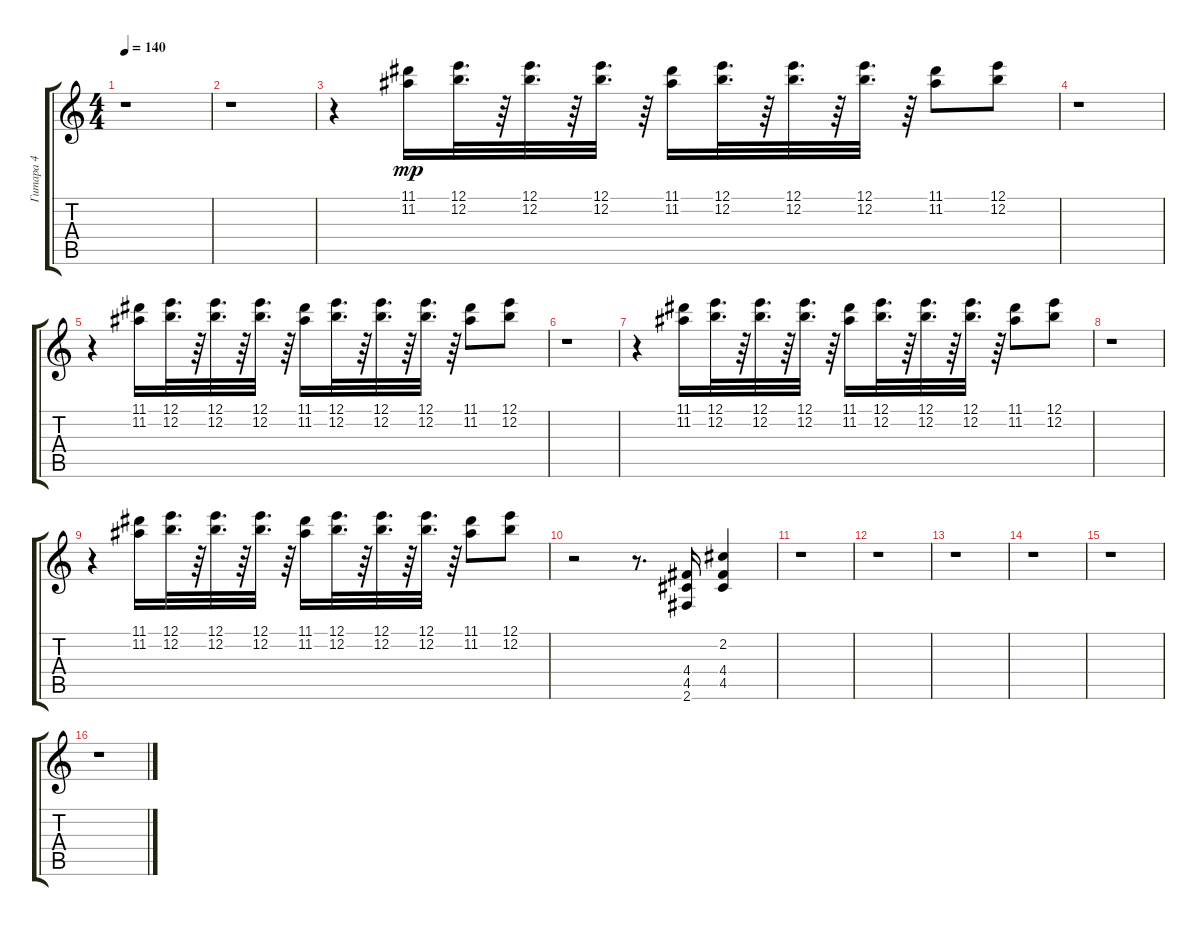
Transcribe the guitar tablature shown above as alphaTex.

\track ("Гитара 4" "Гитара 4") {instrument distortionguitar}
\staff {score tabs}
\tuning (E4 B3 G3 D3 A2 E2) {hide}
\ts (4 4)
\tempo 140
\clef g2
\ks c
r.1{dy mp} |
r.1 |
r.4 (11.1 11.2).16 (12.1 12.2).32{d} r.64 (12.1 12.2).32{d} r.64 (12.1 12.2).32{d} r.64 (11.1 11.2).16 (12.1 12.2).32{d} r.64 (12.1 12.2).32{d} r.64 (12.1 12.2).32{d} r.64 (11.1 11.2).8 (12.1 12.2).8 |
r.1 |
r.4 (11.1 11.2).16 (12.1 12.2).32{d} r.64 (12.1 12.2).32{d} r.64 (12.1 12.2).32{d} r.64 (11.1 11.2).16 (12.1 12.2).32{d} r.64 (12.1 12.2).32{d} r.64 (12.1 12.2).32{d} r.64 (11.1 11.2).8 (12.1 12.2).8 |
r.1 |
r.4 (11.1 11.2).16 (12.1 12.2).32{d} r.64 (12.1 12.2).32{d} r.64 (12.1 12.2).32{d} r.64 (11.1 11.2).16 (12.1 12.2).32{d} r.64 (12.1 12.2).32{d} r.64 (12.1 12.2).32{d} r.64 (11.1 11.2).8 (12.1 12.2).8 |
r.1 |
r.4 (11.1 11.2).16 (12.1 12.2).32{d} r.64 (12.1 12.2).32{d} r.64 (12.1 12.2).32{d} r.64 (11.1 11.2).16 (12.1 12.2).32{d} r.64 (12.1 12.2).32{d} r.64 (12.1 12.2).32{d} r.64 (11.1 11.2).8 (12.1 12.2).8 |
r.2 r.8{d} (4.4 4.5 2.6).16 (2.2 4.4 4.5).4 |
r.1 |
r.1 |
r.1 |
r.1 |
r.1 |
r.1
